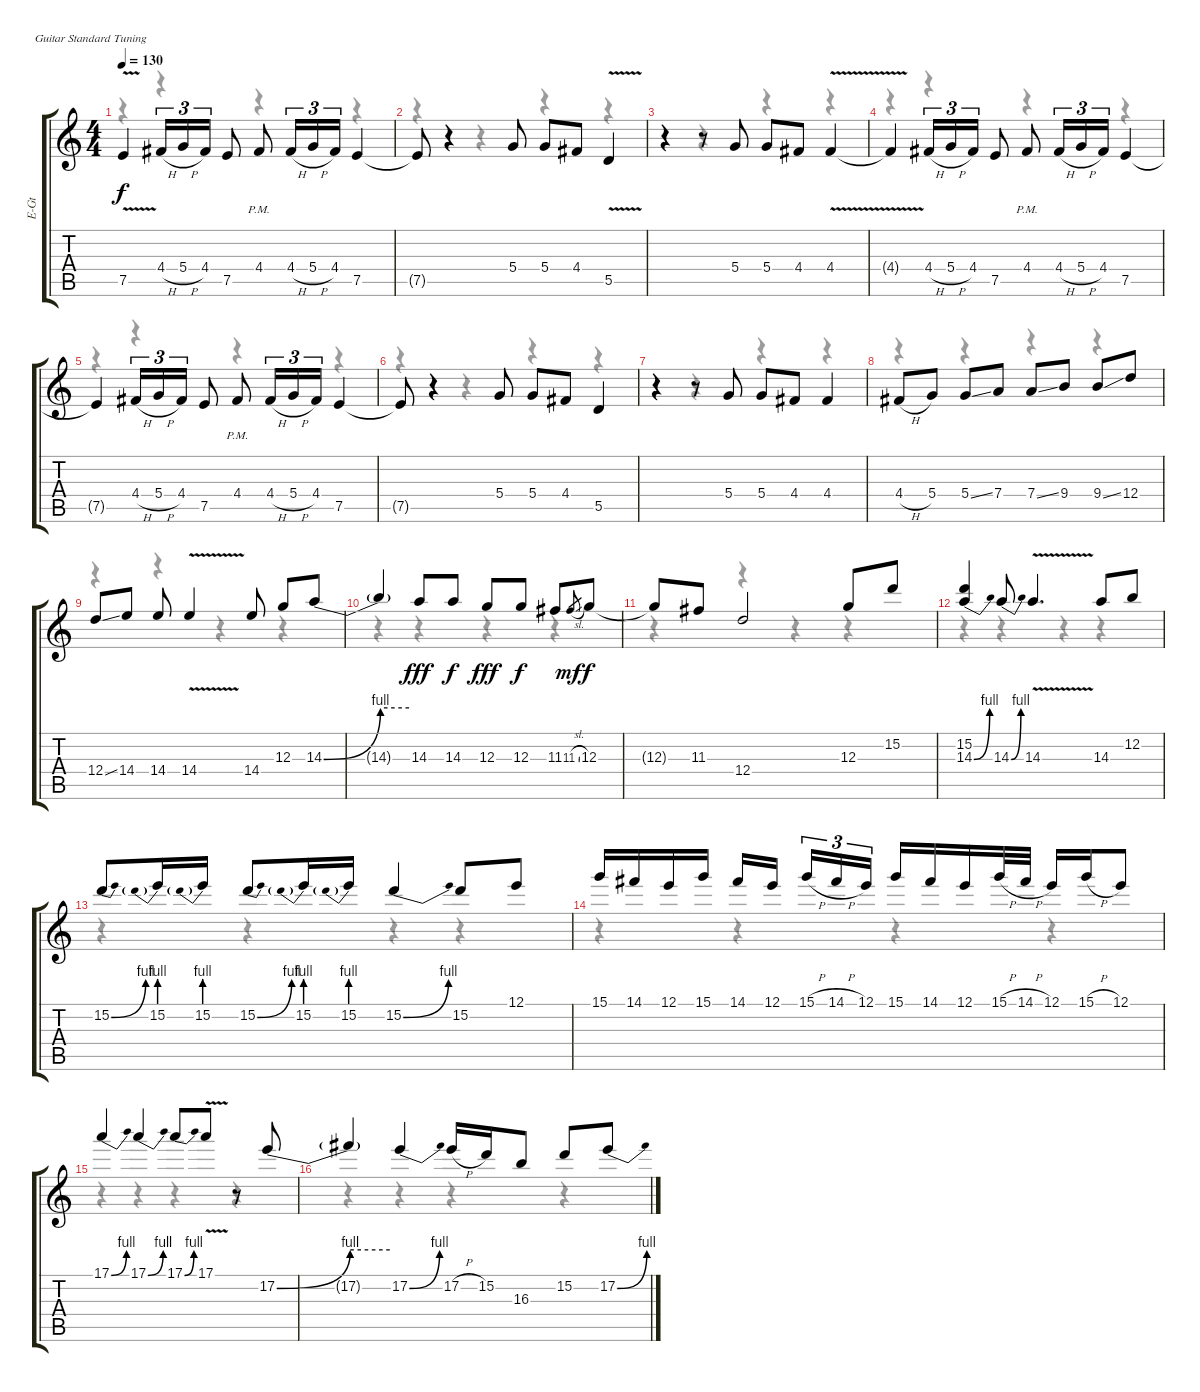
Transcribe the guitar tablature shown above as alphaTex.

\bracketExtendMode groupsimilarinstruments
\track ("Kirk Hammett (Lead)" "E-Gt") {instrument distortionguitar}
\staff {score tabs}
\tuning (E4 B3 G3 D3 A2 E2)
\voice
\ts (4 4)
\tempo 130
\clef g2
\ks c
7.5{v t}.4{dy f} 4.4{h acc #}.16{tu (3 2)} 5.4{h}.16{tu (3 2)} 4.4{acc #}.16{tu (3 2)} 7.5.8 4.4{pm acc #}.8 4.4{h acc #}.16{tu (3 2)} 5.4{h}.16{tu (3 2)} 4.4{acc #}.16{tu (3 2)} 7.5.4 |
7.5{t}.8 r.4 5.4.8 5.4.8 4.4{acc #}.8 5.5{v}.4 |
r.4 r.8 5.4.8 5.4.8 4.4{acc #}.8 4.4{v acc #}.4 |
4.4{v t acc #}.4 4.4{h acc #}.16{tu (3 2)} 5.4{h}.16{tu (3 2)} 4.4{acc #}.16{tu (3 2)} 7.5.8 4.4{pm acc #}.8 4.4{h acc #}.16{tu (3 2)} 5.4{h}.16{tu (3 2)} 4.4{acc #}.16{tu (3 2)} 7.5.4 |
7.5{t}.4 4.4{h acc #}.16{tu (3 2)} 5.4{h}.16{tu (3 2)} 4.4{acc #}.16{tu (3 2)} 7.5.8 4.4{pm acc #}.8 4.4{h acc #}.16{tu (3 2)} 5.4{h}.16{tu (3 2)} 4.4{acc #}.16{tu (3 2)} 7.5.4 |
7.5{t}.8 r.4 5.4.8 5.4.8 4.4{acc #}.8 5.5.4 |
r.4 r.8 5.4.8 5.4.8 4.4{acc #}.8 4.4{acc #}.4 |
4.4{h acc #}.8 5.4.8 5.4{ss}.8 7.4.8 7.4{ss}.8 9.4.8 9.4{ss}.8 12.4.8 |
12.4{ss}.8 14.4.8 14.4.8 14.4{v}.4 14.4.8 12.3.8 14.3{be (bend 0 0 60 4)}.8 |
14.3{be (hold 0 4 60 4) t}.4 14.3.8{dy fff} 14.3.8{dy f} 12.3.8{dy fff} 12.3.8{dy f} 11.3{acc #}.8 11.3{sl acc #}.8{gr dy mf} 12.3.8{dy f} |
12.3{t}.8 11.3{acc #}.8 12.4.2 12.3.8 15.2.8 |
(15.2 14.3{be (bend 0 0 60 4)}).4 14.3{be (bend 0 0 60 4)}.8 14.3{v}.4{d} 14.3.8 12.2.8 |
15.2{be (bend 0 0 60 4)}.8 15.2{be (prebend 0 4 60 4)}.16 15.2{be (prebend 0 4 60 4)}.16 15.2{be (bend 0 0 60 4)}.8 15.2{be (prebend 0 4 60 4)}.16 15.2{be (prebend 0 4 60 4)}.16 15.2{be (bend 0 0 60 4)}.4 15.2.8 12.1.8 |
15.1.16 14.1{acc #}.16 12.1.16 15.1.16 14.1{acc #}.16 12.1.16 15.1{h}.16{tu (3 2)} 14.1{h acc #}.16{tu (3 2)} 12.1.16{tu (3 2)} 15.1.16 14.1{acc #}.16 12.1.16 15.1{h}.32 14.1{h acc #}.32 12.1.16 15.1{h}.16 12.1.8 |
17.1{be (bend 0 0 60 4)}.4 17.1{be (bend 0 0 60 4)}.4 17.1{be (bend 0 0 60 4)}.8 17.1{v}.8 r.8 17.2{be (bend 0 0 60 4)}.8 |
17.2{be (hold 0 4 60 4) t}.4 17.2{be (bend 0 0 60 4)}.4 17.2{h}.16 15.2.16 16.3.8 15.2.8 17.2{be (bend 0 0 60 4)}.8
\voice
\clef g2
\ottava regular
\simile none
\ks c
r.4{dy mf} r.4 r.4 r.4 |
r.4 r.4 r.4 r.4 |
r.4 r.4 r.4 r.4 |
r.4 r.4 r.4 r.4 |
r.4 r.4 r.4 r.4 |
r.4 r.4 r.4 r.4 |
r.4 r.4 r.4 r.4 |
r.4 r.4 r.4 r.4 |
r.4 r.4 r.4 r.4 |
r.4 r.4 r.4 r.4 |
r.4 r.4 r.4 r.4 |
r.4 r.4 r.4 r.4 |
r.4 r.4 r.4 r.4 |
r.4 r.4 r.4 r.4 |
r.4 r.4 r.4 r.4 |
r.4 r.4 r.4 r.4
